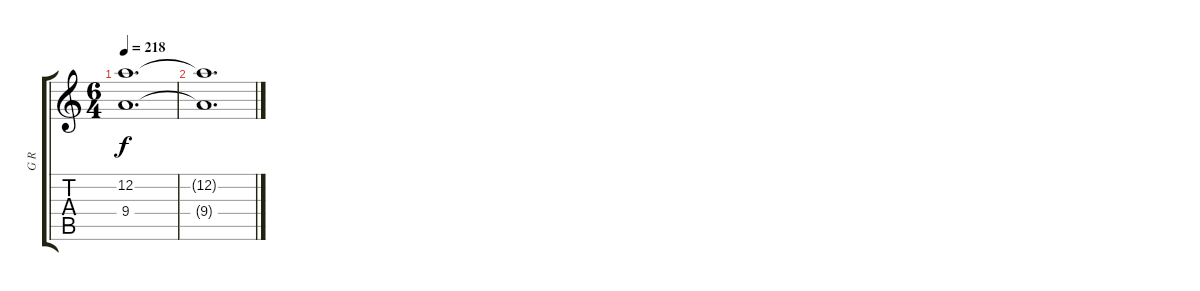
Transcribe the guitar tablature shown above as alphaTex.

\track ("G R" "G R") {instrument distortionguitar}
\staff {score tabs}
\tuning (D4 A3 F3 C3 G2 C2) {hide}
\ts (6 4)
\tempo 218
\clef g2
\ks c
(12.2{t} 9.4{t}).1{d dy f} |
(12.2{t} 9.4{t}).1{d}
